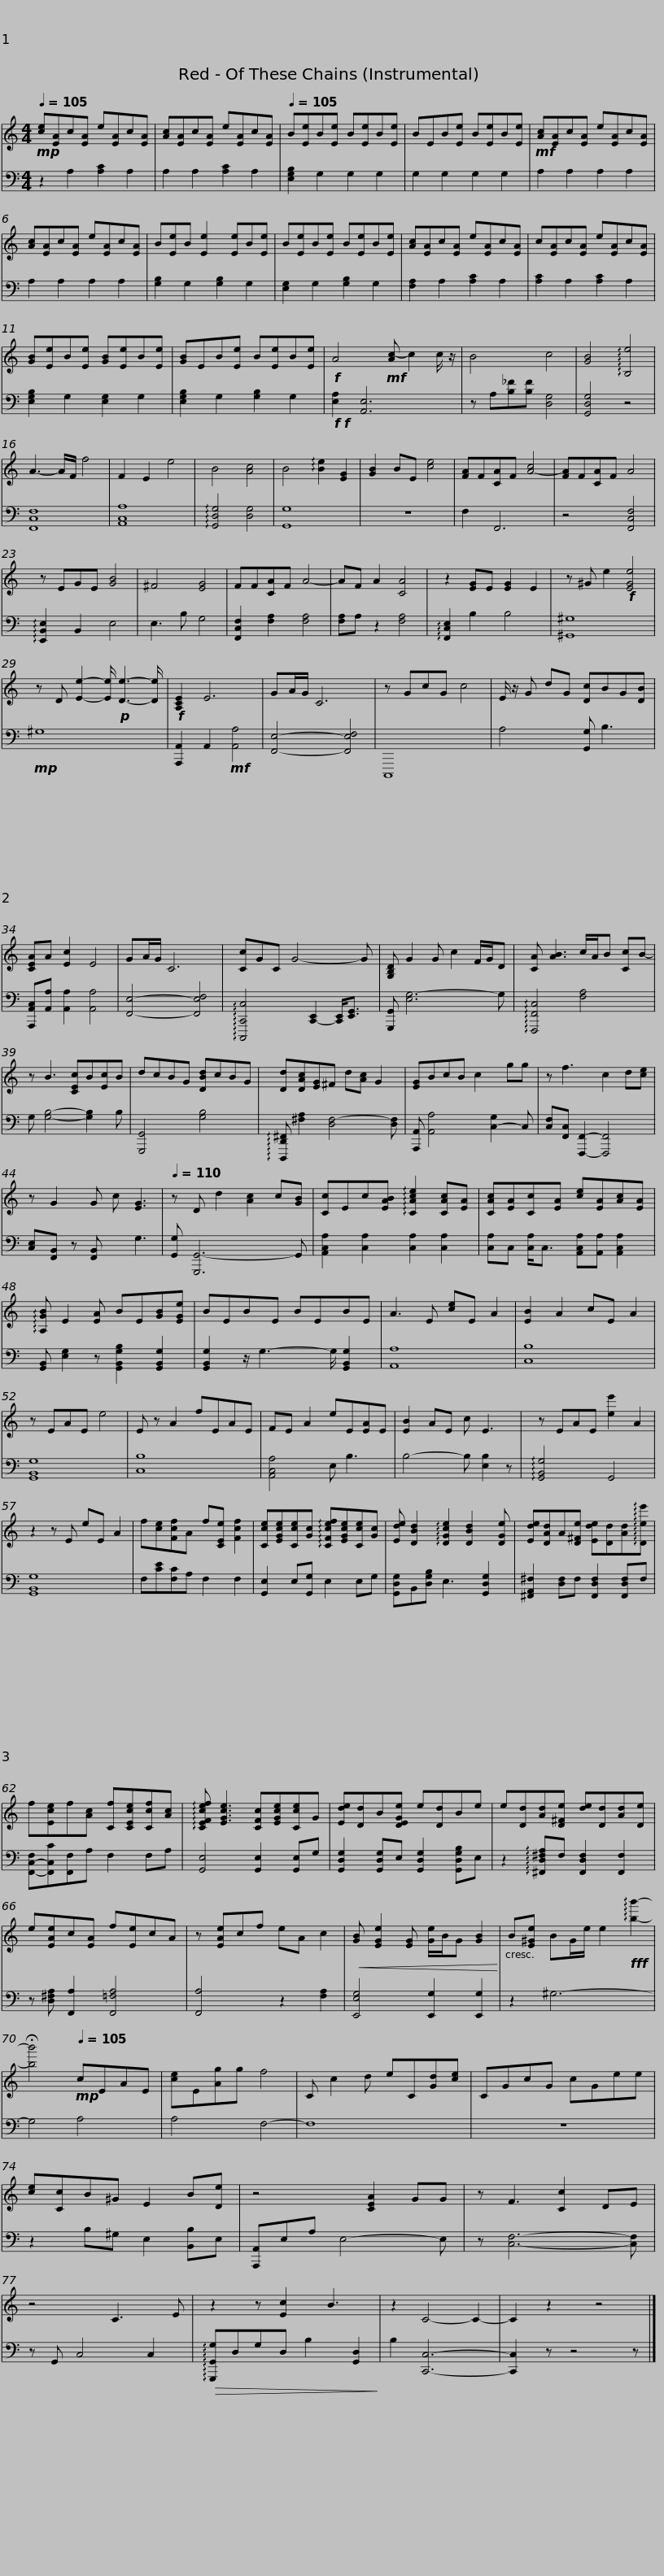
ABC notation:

X:1
%%score { 1 | 2 }
L:1/8
Q:1/4=105
M:4/4
I:linebreak $
K:C
V:1 treble
V:2 bass
V:1
!mp! [ce][EA]c[EA] e[EA]c[EA] | [Ac][EA]c[EA] e[EA]c[EA] |[Q:1/4=105] B[Ee]B[Ee] B[Ee]B[Ee] | BEB[Ee] B[Ee]B[Ee] |!mf! [Ac][EA]c[EA] e[EA]c[EA] |$ %5
 [Ac][EA]c[EA] e[EA]c[EA] | B[Ee]B [Ee]2 [Ee]B[Ee] | B[Ee]B[Ee] B[Ee]B[Ee] | [Ac][EA]c[EA] e[EA]c[EA] | c[EA]c[EA] e[EA]c[EA] |$ %10
 [GB][Ee]B[Ee] [GB][Ee]B[Ee] | [GB]EB[Ee] B[Ee]B[Ee] |!f! A4!mf! [Ac-] c2 c/ z/ | B4 c4 | [GB]4 !arpeggio![B,e]4 | %15
 A3- A/F/ f4 | F2 E2 e4 |$ B4 [Ac]4 | B4 !arpeggio![Be]2 [EG]2 | [GB]2 BE [ce]4 | %20
 [FA]F[CA]F [A-c]4 | [FA]F[CA]F A4 | z EGE [GB]4 | ^F4 [EG]4 | FF[CA]F A4- |$ %25
 AF A2 [CA]4 | z2 [EG]E [EG]2 E2 | z ^G e2!f! [EGe]4 | z D [Ee]2- [Ee]/!p! [De]3- [De]/ |!f! [A,CE]2 E6 | %30
 GA/G/ C6 | z GcG c4 |$ E/ z/ G dG [Dc]BG[DB] | [CEA]A [Ec]2 E4 | GA/G/ C6 | %35
 [Cc]GC G4- G | [G,B,D] G2 G c2 F/G/D |$ [CA] [AB]3 c/A/B [Cc]B- | z B3 [CEc]B[Ec]B | dcBG [DBd]cBG | %40
 [Dd][DAc][EG]^F d[Ac] G2 |$ [EG]BcB c2 gg | z f3 c2 d[ce] | z G2 G c [EG]3 |[Q:1/4=110] z D d2 [Ac]2 c[GB] | %45
 [Cc]Ec[EAB] !arpeggio![CAce]2 [CAc][EA] |$ [CAc][EA][Cc][EA] [ce][EA][Ac][EA] | !arpeggio![A,GB] E2 [EA] BE[GB][EGe] | BEBE BEBE | A3 E [ce]E A2 |$ %50
 [EB]2 A2 cE A2 | z EAE e4 | E z A2 fEAE | FE A2 eE[EA]E | [EB]2 AE c E3 | %55
 z EAE [ee']2 A2 |$ z2 z E eE A2 | f[ce][Fcf]A f[CEe] [Fcf]2 | [Cce][EGce][Cce][Gc] !arpeggio![CFcef][EGce][Cce][Gc] | [Ede] [DBd]2 !arpeggio![DGce]2 [DBd]2 [DGe] |$ %60
 [Ede][DAd]A[D^Fe] [Ede][Dd][Ad]!arpeggio![Dee'] | f[Ece]f[Ac] [Cf][CEce][Ccf][Ac] | !arpeggio![CEFcef] [EGce]3 [CFc][EGce][Cce]G |$ [Ede][Dd]B[DEGe] e[Dd]Be | e[Dd][Ad][D^Fe] [de][Dd][Ad][De] |$ %65
 e[EAe]c[EA] f[Ee]cA | z [EAe]cf eA c2 |!<(! [GB] [EGe]2 [EG] [Ge]/B/G [GB]2!<)! | B[E^Ge] BG/e/ e2!fff! !arpeggio![bb']2- | !fermata![bb']4!mp![Q:1/4=105] cEAE |$ %70
 [ce]E[Ag]g f4 | C c2 d eC[Gd][ce] | CGcG cGee | [ce][Cc]B^G E2 B[De] | z4 [CEA]2 GG |$ %75
 z F3 [Cc]2 DE | z4 C3 E | z2 z [Ec]2 B3 | z2 C4- C2- | C2 z2 z4 |] %80
V:2
 z2 A,2 [A,C]2 A,2 | A,2 A,2 [A,C]2 A,2 | [E,G,B,]2 G,2 G,2 G,2 | G,2 G,2 G,2 G,2 | A,2 A,2 A,2 A,2 |$ %5
 A,2 A,2 A,2 A,2 | [G,B,]2 G,2 [G,B,]2 G,2 | [E,G,]2 G,2 [G,B,]2 G,2 | [F,A,]2 A,2 [A,C]2 A,2 | [A,C]2 A,2 [A,C]2 A,2 |$ %10
 [E,G,B,]2 G,2 [E,G,]2 G,2 | [E,G,B,]2 G,2 [G,B,]2 G,2 |!f!!f! [E,A,]2 [A,,E,]6 | z A,[B,_F][B,F] [D,G,]4 | [G,,D,G,]4 z4 | %15
 [F,,C,F,]8 | [A,,C,A,]8 |$ !arpeggio![G,,D,G,]4 [D,G,]4 | [G,,G,]8 | z8 | %20
 F,2 F,,6 | z4 [F,,C,F,]4 | !arpeggio![E,,B,,E,]2 B,,2 E,4 | E,3 B, G,4 | [F,,C,F,]2 [F,A,]2 [F,A,]4 |$ %25
 [F,A,]A, z2 [F,A,]4 | !arpeggio![F,,C,E,]2 B,2 B,4 | [^G,,^G,]8 |!mp! ^G,8 | [A,,,A,,]2 A,,2!mf! [A,,A,]4 | %30
 [F,,E,]4- [F,,E,F,]4 | C,,,8 |$ A,4 [G,,G,] B,3 | [A,,,A,,C,][A,,A,] [A,,A,]2 [A,,A,]4 | [F,,E,]4- [F,,E,F,]4 | %35
 !arpeggio![C,,,C,,C,]4 [C,,-E,,]2 [C,,E,,]<[E,,G,,] | [G,,,G,,] [E,G,-]6 G, |$ !arpeggio![F,,,F,,C,]4 [F,A,]4 | G, [G,B,]4- [G,B,]2 B, | [G,,,G,,]4 [G,B,]4 | %40
 !arpeggio![D,,,D,,^F,,] [^F,A,]2 [D,F,-]4 [D,F,] |$ [A,,,A,,] [A,,A,]4 [C,-G,]2 C, | [C,F,][F,,C,] [F,,,F,,]2- [F,,,F,,]4 | [C,E,][F,,B,,]- z [F,,B,,] x G,3 | [G,,G,] [G,,,G,,-]6 G,, | %45
 [A,,C,A,]2 [C,A,]2 [C,A,]2 [C,A,]2 |$ [C,A,]C, [C,A,]<C, [A,,C,A,][A,,A,] [A,,C,A,]2 | [G,,B,,] [E,G,-]2 z [G,,B,,G,B,]2 [G,,B,,G,]2 | [G,,B,,G,-]2 z/ G,3- G,/ [G,,B,,G,]2 | [A,,A,]8 |$ %50
 [C,B,]8 | [G,,B,,G,]8 | [C,B,]8 | [A,,C,A,]4 E, B,3 | B,4- B, [E,B,]2 z | %55
 !arpeggio![G,,B,,G,]4 G,,4 |$ [G,,B,,G,]8 | F,[CE][F,C]A, F,2 F,2 | [G,,E,]2 E,[G,,G,] E,2 E,G, | [G,,D,G,]B,,[D,G,B,] E,3 [G,,D,G,]2 |$ %60
 [^F,,A,,^F,]2 [D,F,]F, [F,,D,F,]2 [F,,D,F,]F, | [F,,-C,-F,][F,,C,C][F,,F,]A, F,2 F,A, | [G,,E,]4 [G,,E,]2 [G,,E,]G, |$ [G,,D,G,]2 [G,,D,G,]E, [G,,D,G,]2 [G,,D,G,B,]E, | z2 !arpeggio![^F,,D,^F,A,]F, [F,,D,F,]2 [F,,F,]2 |$ %65
 z [D,^F,A,] [F,,A,]2 [F,,=F,A,]4 | [F,,A,]4 z2 [F,A,]2 | [E,,E,G,]4 [E,,G,]2 [E,,G,]2 | z2 ^G,6- | G,4 A,4 |$ %70
 A,4 F,4- | F,8 | z8 | z2 B,^G, E,2 [B,,B,]E, | [A,,,A,,]E,A, E,4- E, |$ %75
 z [C,F,]6- [C,F,] | z G,, C,4 C,2 |!>(! !arpeggio![G,,,G,,G,]D,G,D, B,2 [G,,D,]2!>)! | B,2 [C,,C,]6- | [C,,C,]2 z z4 z |] %80
